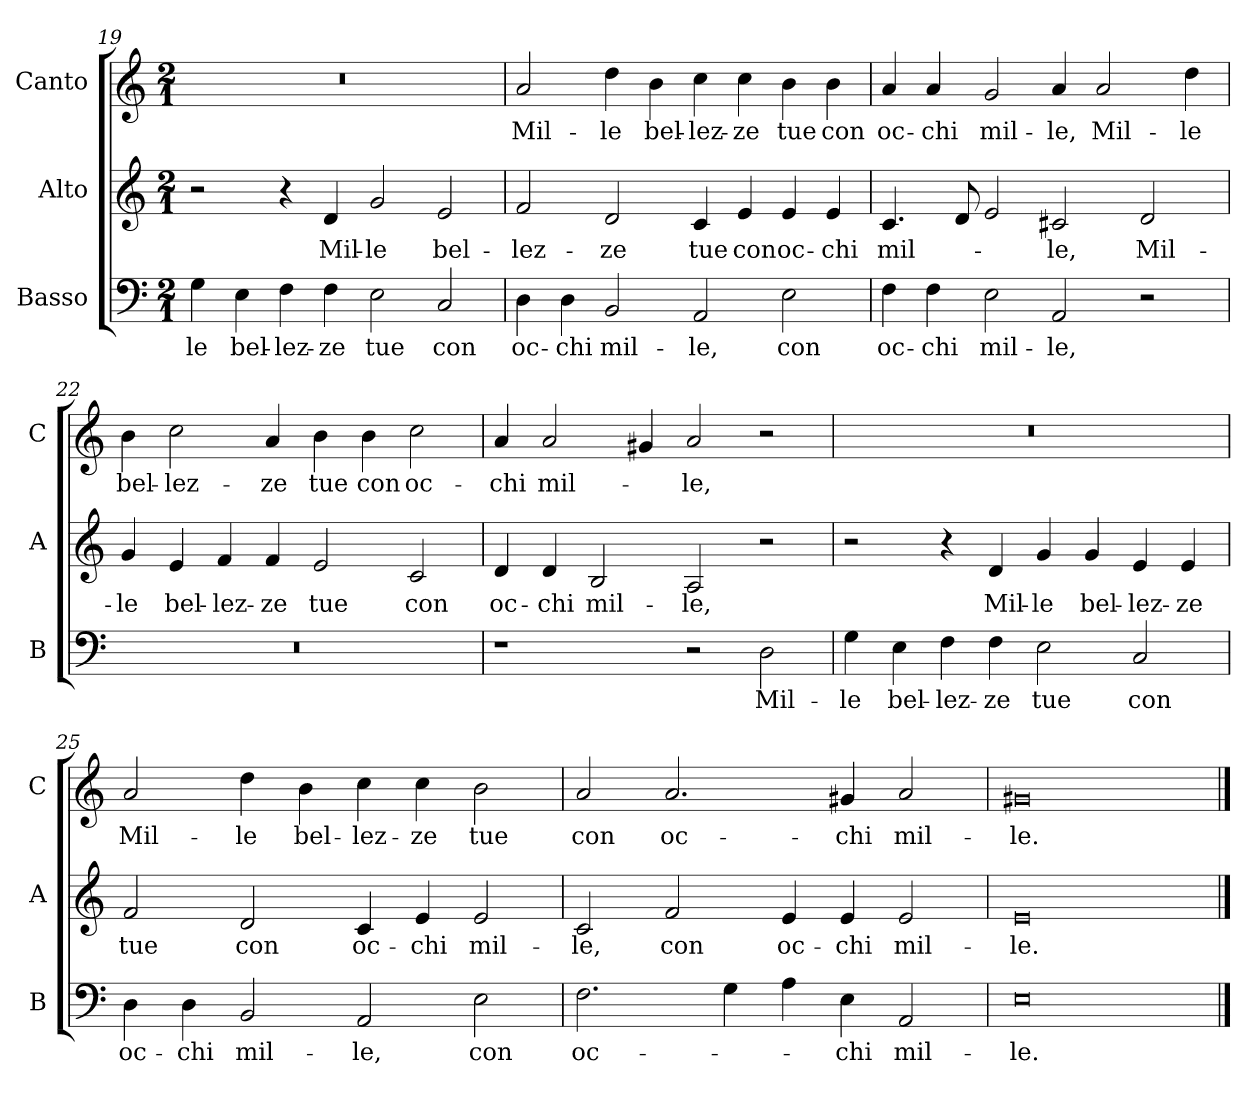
**kern	**text	**kern	**text	**kern	**text
*part3	*part3	*part2	*part2	*part1	*part1
*staff3	*staff3	*staff2	*staff2	*staff1	*staff1
*I"Basso	*	*I"Alto	*	*I"Canto	*
*I'B	*	*I'A	*	*I'C	*
*clefF4	*	*clefG2	*	*clefG2	*
*k[]	*	*k[]	*	*k[]	*
*M2/1	*	*M2/1	*	*M2/1	*
=19	=19	=19	=19	=19	=19
4G	-le	2r	.	0r	.
4E	bel-	.	.	.	.
4F	-lez-	4r	.	.	.
4F	-ze	4d	Mil-	.	.
2E	tue	2g	-le	.	.
2C	con	2e	bel-	.	.
=20	=20	=20	=20	=20	=20
4D	oc-	2f	-lez-	2a	Mil-
4D	-chi	.	.	.	.
2BB	mil-	2d	-ze	4dd	-le
.	.	.	.	4b	bel-
2AA	-le,	4c	tue	4cc	-lez-
.	.	4e	con	4cc	-ze
2E	con	4e	oc-	4b	tue
.	.	4e	-chi	4b	con
=21	=21	=21	=21	=21	=21
4F	oc-	4.c	mil-	4a	oc-
4F	-chi	.	.	4a	-chi
.	.	8d	.	.	.
2E	mil-	2e	.	2g	mil-
2AA	-le,	2c#X	-le,	4a	-le,
.	.	.	.	2a	Mil-
2r	.	2d	Mil-	.	.
.	.	.	.	4dd	-le
=22	=22	=22	=22	=22	=22
0r	.	4g	-le	4b	bel-
.	.	4e	bel-	2cc	-lez-
.	.	4f	-lez-	.	.
.	.	4f	-ze	4a	-ze
.	.	2e	tue	4b	tue
.	.	.	.	4b	con
.	.	2c	con	2cc	oc-
=23	=23	=23	=23	=23	=23
1r	.	4d	oc-	4a	-chi
.	.	4d	-chi	2a	mil-
.	.	2B	mil-	.	.
.	.	.	.	4g#X	.
2r	.	2A	-le,	2a	-le,
2D	Mil-	2r	.	2r	.
=24	=24	=24	=24	=24	=24
4G	-le	2r	.	0r	.
4E	bel-	.	.	.	.
4F	-lez-	4r	.	.	.
4F	-ze	4d	Mil-	.	.
2E	tue	4g	-le	.	.
.	.	4g	bel-	.	.
2C	con	4e	-lez-	.	.
.	.	4e	-ze	.	.
=25	=25	=25	=25	=25	=25
4D	oc-	2f	tue	2a	Mil-
4D	-chi	.	.	.	.
2BB	mil-	2d	con	4dd	-le
.	.	.	.	4b	bel-
2AA	-le,	4c	oc-	4cc	-lez-
.	.	4e	-chi	4cc	-ze
2E	con	2e	mil-	2b	tue
=26	=26	=26	=26	=26	=26
2.F	oc-	2c	-le,	2a	con
.	.	2f	con	2.a	oc-
4G	.	.	.	.	.
4A	.	4e	oc-	.	.
4E	-chi	4e	-chi	4g#X	-chi
2AA	mil-	2e	mil-	2a	mil-
=27	=27	=27	=27	=27	=27
0E	-le.	0e	-le.	0g#X	-le.
==	==	==	==	==	==
*-	*-	*-	*-	*-	*-
